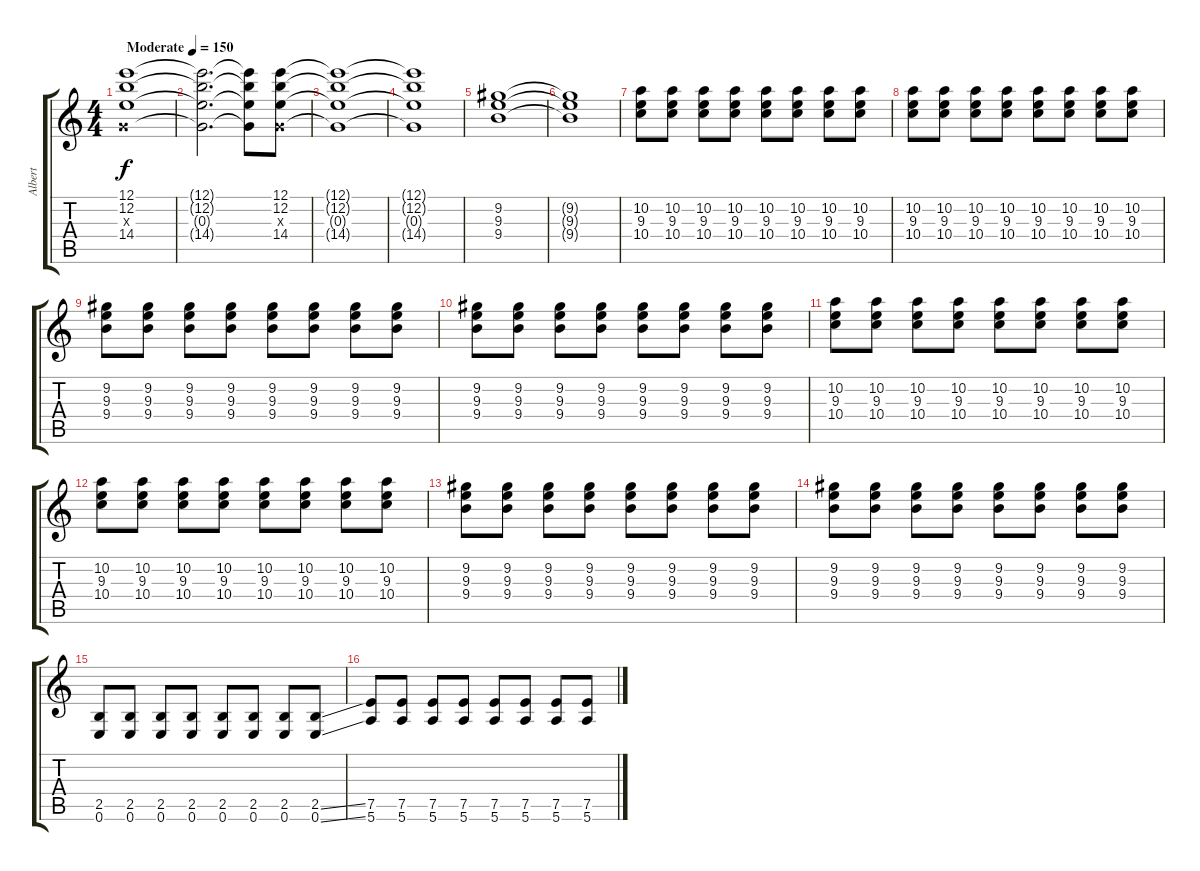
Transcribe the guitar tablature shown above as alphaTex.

\track ("Albert" "Albert") {instrument electricguitarjazz}
\staff {score tabs}
\tuning (E4 B3 G3 D3 A2 E2) {hide}
\ts (4 4)
\tempo (150 "Moderate")
\clef g2
\ks c
(12.1 12.2 0.3{x} 14.4).1{dy f instrument electricguitarjazz} |
(12.1{t} 12.2{t} 0.3{t} 14.4{t}).2{d} (12.1{t} 12.2{t} 0.3{t} 14.4{t}).8 (12.1 12.2 0.3{x} 14.4).8 |
(12.1{t} 12.2{t} 0.3{t} 14.4{t}).1 |
(12.1{t} 12.2{t} 0.3{t} 14.4{t}).1 |
(9.2 9.3 9.4).1 |
(9.2{t} 9.3{t} 9.4{t}).1 |
(10.2 9.3 10.4).8 (10.2 9.3 10.4).8 (10.2 9.3 10.4).8 (10.2 9.3 10.4).8 (10.2 9.3 10.4).8 (10.2 9.3 10.4).8 (10.2 9.3 10.4).8 (10.2 9.3 10.4).8 |
(10.2 9.3 10.4).8 (10.2 9.3 10.4).8 (10.2 9.3 10.4).8 (10.2 9.3 10.4).8 (10.2 9.3 10.4).8 (10.2 9.3 10.4).8 (10.2 9.3 10.4).8 (10.2 9.3 10.4).8 |
(9.2 9.3 9.4).8 (9.2 9.3 9.4).8 (9.2 9.3 9.4).8 (9.2 9.3 9.4).8 (9.2 9.3 9.4).8 (9.2 9.3 9.4).8 (9.2 9.3 9.4).8 (9.2 9.3 9.4).8 |
(9.2 9.3 9.4).8 (9.2 9.3 9.4).8 (9.2 9.3 9.4).8 (9.2 9.3 9.4).8 (9.2 9.3 9.4).8 (9.2 9.3 9.4).8 (9.2 9.3 9.4).8 (9.2 9.3 9.4).8 |
(10.2 9.3 10.4).8 (10.2 9.3 10.4).8 (10.2 9.3 10.4).8 (10.2 9.3 10.4).8 (10.2 9.3 10.4).8 (10.2 9.3 10.4).8 (10.2 9.3 10.4).8 (10.2 9.3 10.4).8 |
(10.2 9.3 10.4).8 (10.2 9.3 10.4).8 (10.2 9.3 10.4).8 (10.2 9.3 10.4).8 (10.2 9.3 10.4).8 (10.2 9.3 10.4).8 (10.2 9.3 10.4).8 (10.2 9.3 10.4).8 |
(9.2 9.3 9.4).8 (9.2 9.3 9.4).8 (9.2 9.3 9.4).8 (9.2 9.3 9.4).8 (9.2 9.3 9.4).8 (9.2 9.3 9.4).8 (9.2 9.3 9.4).8 (9.2 9.3 9.4).8 |
(9.2 9.3 9.4).8 (9.2 9.3 9.4).8 (9.2 9.3 9.4).8 (9.2 9.3 9.4).8 (9.2 9.3 9.4).8 (9.2 9.3 9.4).8 (9.2 9.3 9.4).8 (9.2 9.3 9.4).8 |
(2.5 0.6).8 (2.5 0.6).8 (2.5 0.6).8 (2.5 0.6).8 (2.5 0.6).8 (2.5 0.6).8 (2.5 0.6).8 (2.5{ss} 0.6{ss}).8 |
(7.5 5.6).8 (7.5 5.6).8 (7.5 5.6).8 (7.5 5.6).8 (7.5 5.6).8 (7.5 5.6).8 (7.5 5.6).8 (7.5{ss} 5.6{ss}).8
